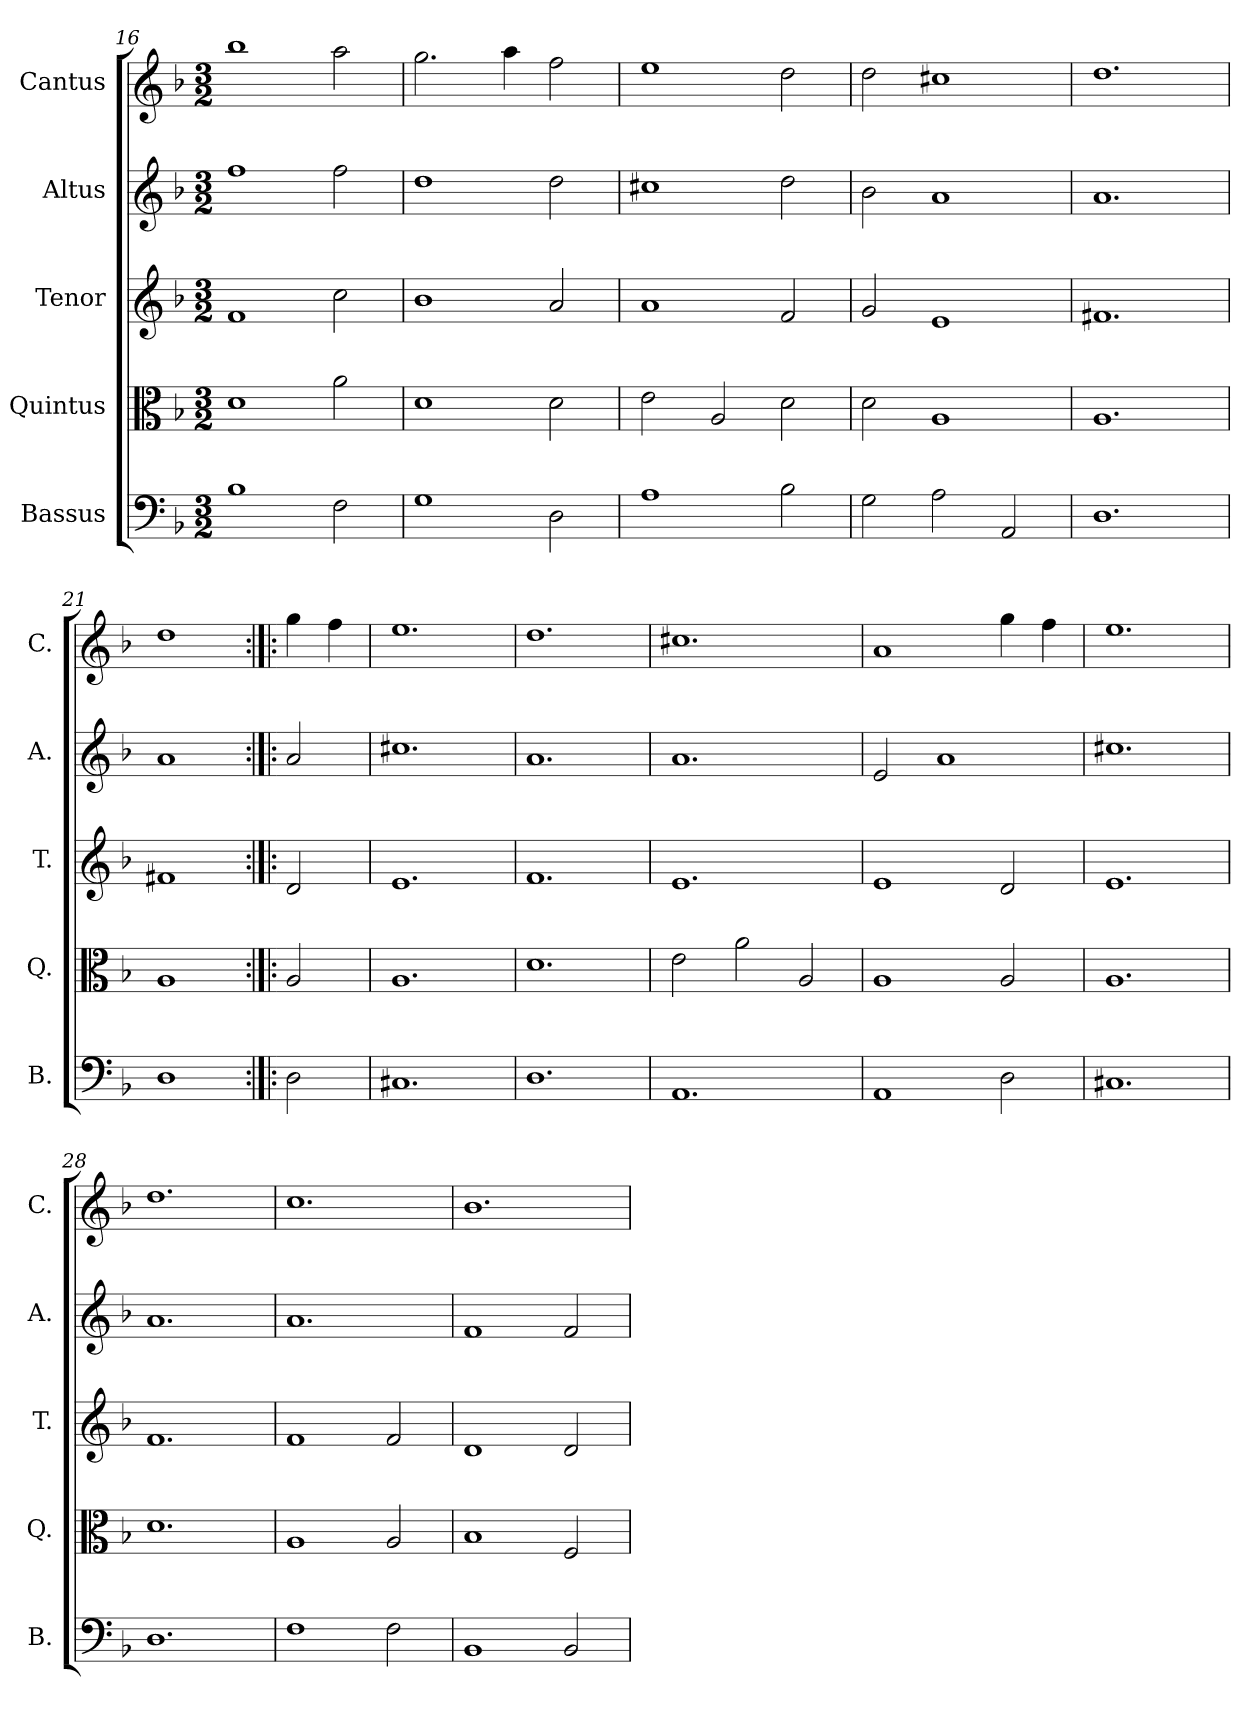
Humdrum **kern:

**kern	**kern	**kern	**kern	**kern
*part5	*part4	*part3	*part2	*part1
*staff5	*staff4	*staff3	*staff2	*staff1
*I"Bassus	*I"Quintus	*I"Tenor	*I"Altus	*I"Cantus
*I'B.	*I'Q.	*I'T.	*I'A.	*I'C.
*clefF4	*clefC3	*clefG2	*clefG2	*clefG2
*k[b-]	*k[b-]	*k[b-]	*k[b-]	*k[b-]
*F:	*F:	*F:	*F:	*F:
*M3/2	*M3/2	*M3/2	*M3/2	*M3/2
=16	=16	=16	=16	=16
1B-\	1d\	1f/	1ff\	1bb-\
2F\	2a\	2cc\	2ff\	2aa\
=17	=17	=17	=17	=17
1G\	1d\	1b-\	1dd\	2.gg\
.	.	.	.	4aa\
2D\	2d\	2a/	2dd\	2ff\
=18	=18	=18	=18	=18
1A\	2e\	1a/	1cc#X\	1ee\
.	2A/	.	.	.
2B-\	2d\	2f/	2dd\	2dd\
=19	=19	=19	=19	=19
2G\	2d\	2g/	2b-\	2dd\
2A\	1A/	1e/	1a/	1cc#X\
2AA/	.	.	.	.
=20	=20	=20	=20	=20
1.D\	1.A/	1.f#X/	1.a/	1.dd\
=21	=21	=21	=21	=21
1D\	1A/	1f#X/	1a/	1dd\
!!LO:PB:g=z
=22:|!|:	=22:|!|:	=22:|!|:	=22:|!|:	=22:|!|:
2D\	2A/	2d/	2a/	4gg\
.	.	.	.	4ff\
=23	=23	=23	=23	=23
1.C#X/	1.A/	1.e/	1.cc#X\	1.ee\
=24	=24	=24	=24	=24
1.D\	1.d\	1.f/	1.a/	1.dd\
=25	=25	=25	=25	=25
1.AA/	2e\	1.e/	1.a/	1.cc#X\
.	2a\	.	.	.
.	2A/	.	.	.
=26	=26	=26	=26	=26
1AA/	1A/	1e/	2e/	1a/
.	.	.	1a/	.
2D\	2A/	2d/	.	4gg\
.	.	.	.	4ff\
=27	=27	=27	=27	=27
1.C#X/	1.A/	1.e/	1.cc#X\	1.ee\
=28	=28	=28	=28	=28
1.D\	1.d\	1.f/	1.a/	1.dd\
=29	=29	=29	=29	=29
1F\	1A/	1f/	1.a/	1.cc\
2F\	2A/	2f/	.	.
!!LO:PB:g=z
=30	=30	=30	=30	=30
1BB-/	1B-/	1d/	1f/	1.b-\
2BB-/	2F/	2d/	2f/	.
=	=	=	=	=
*-	*-	*-	*-	*-
